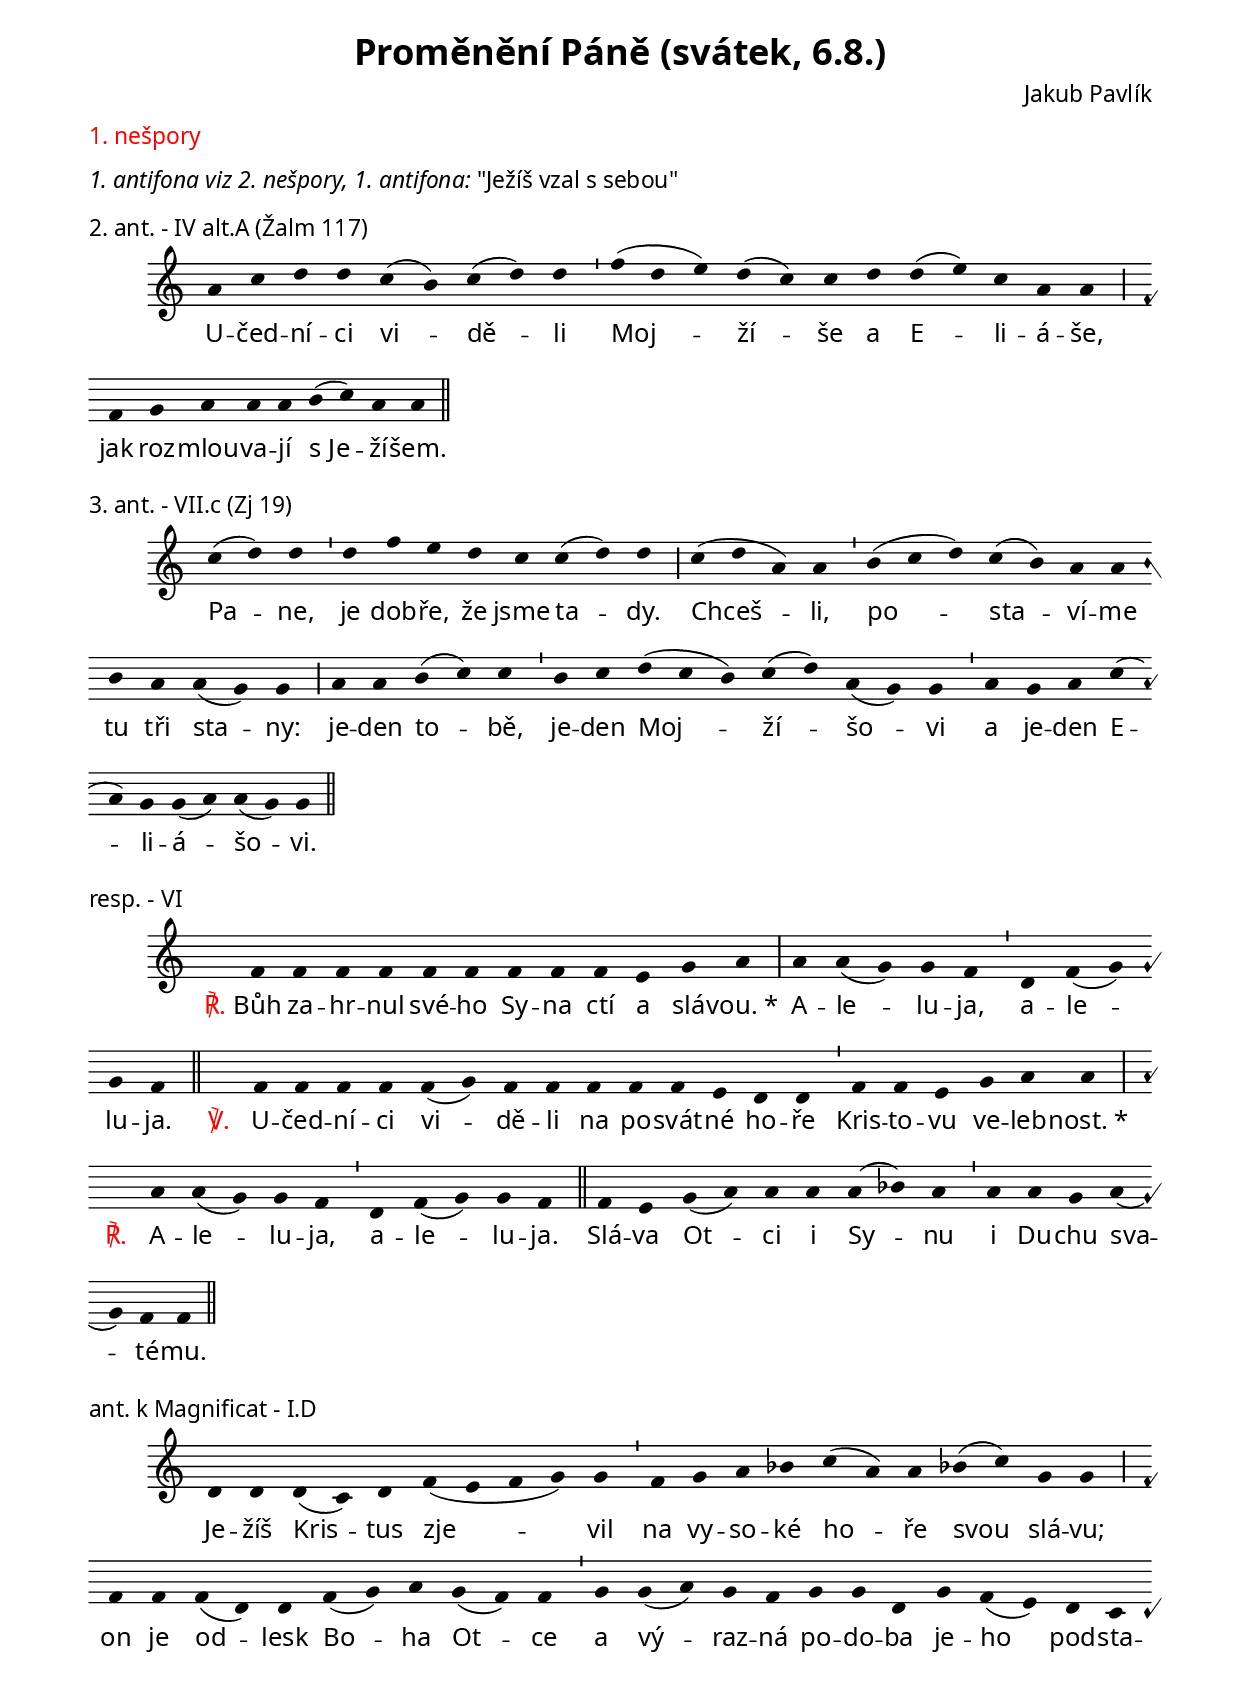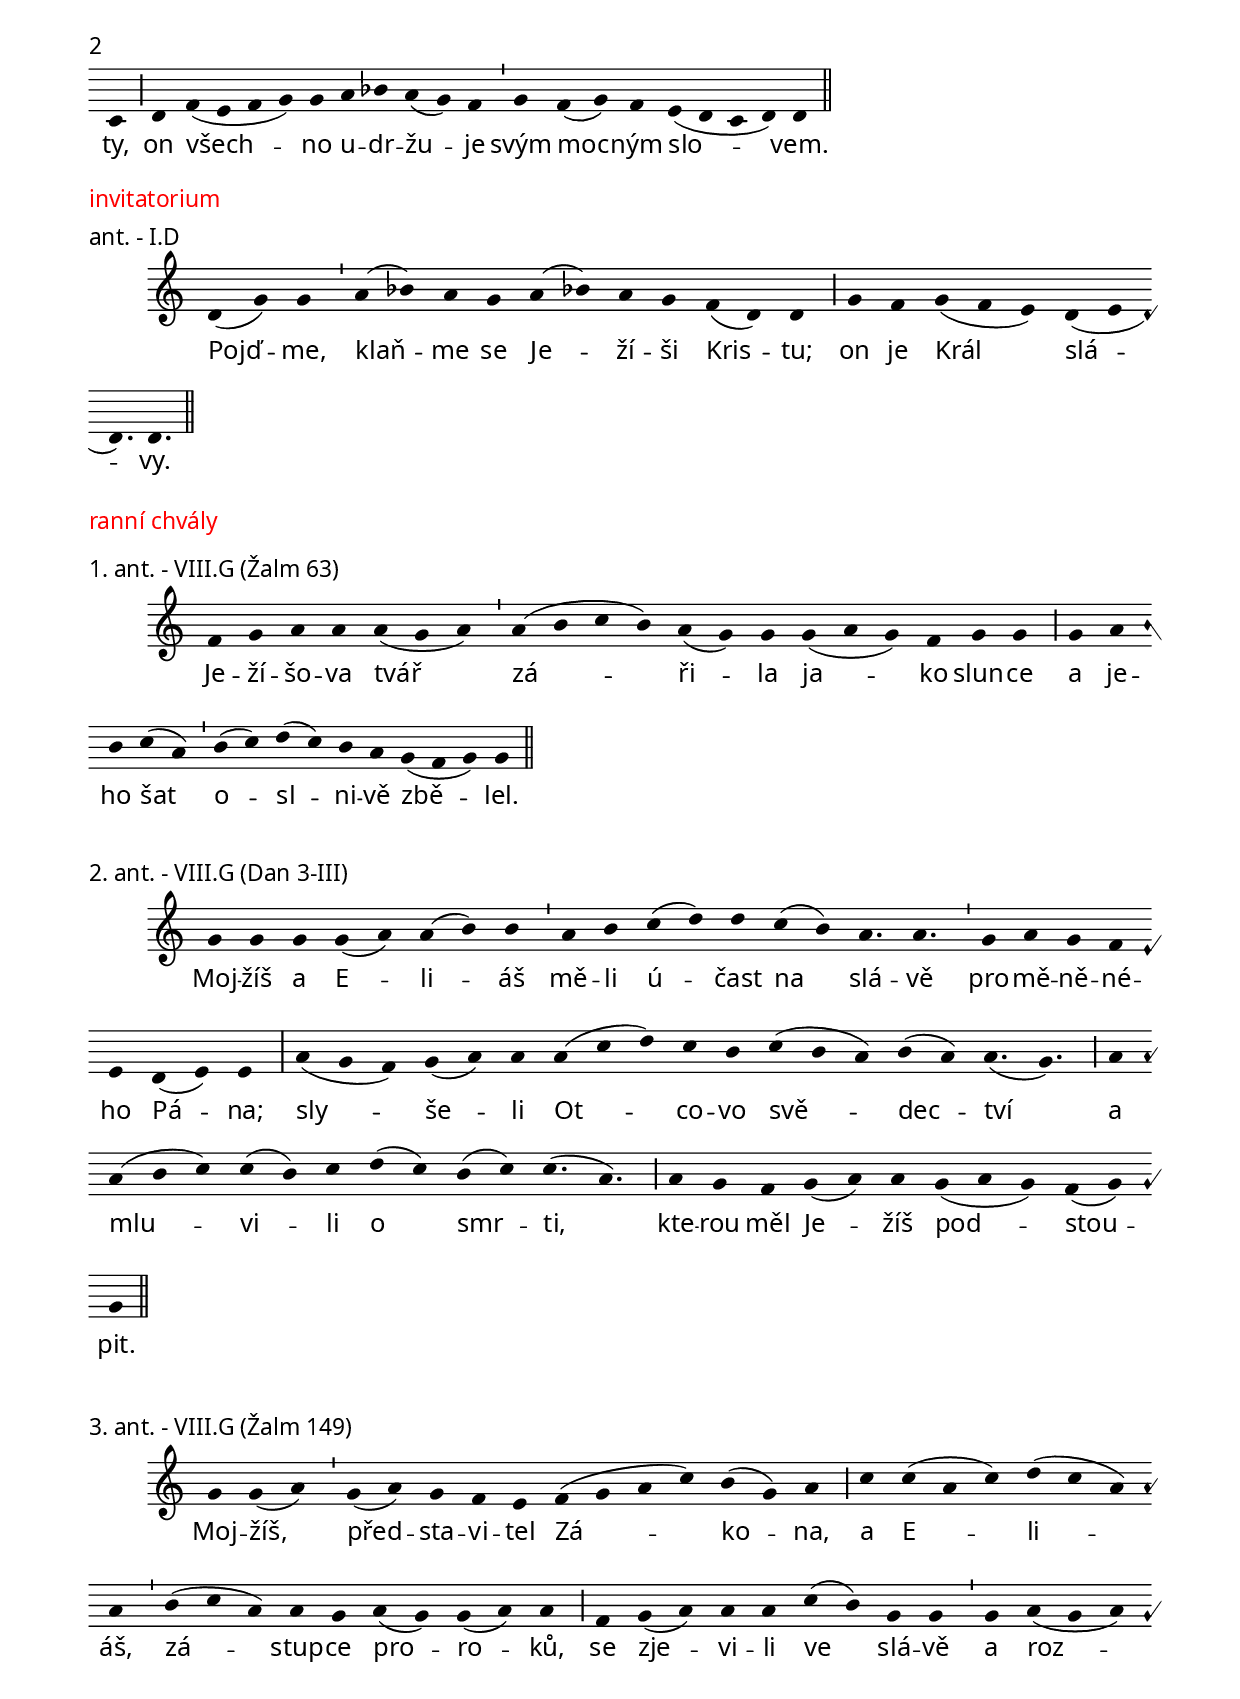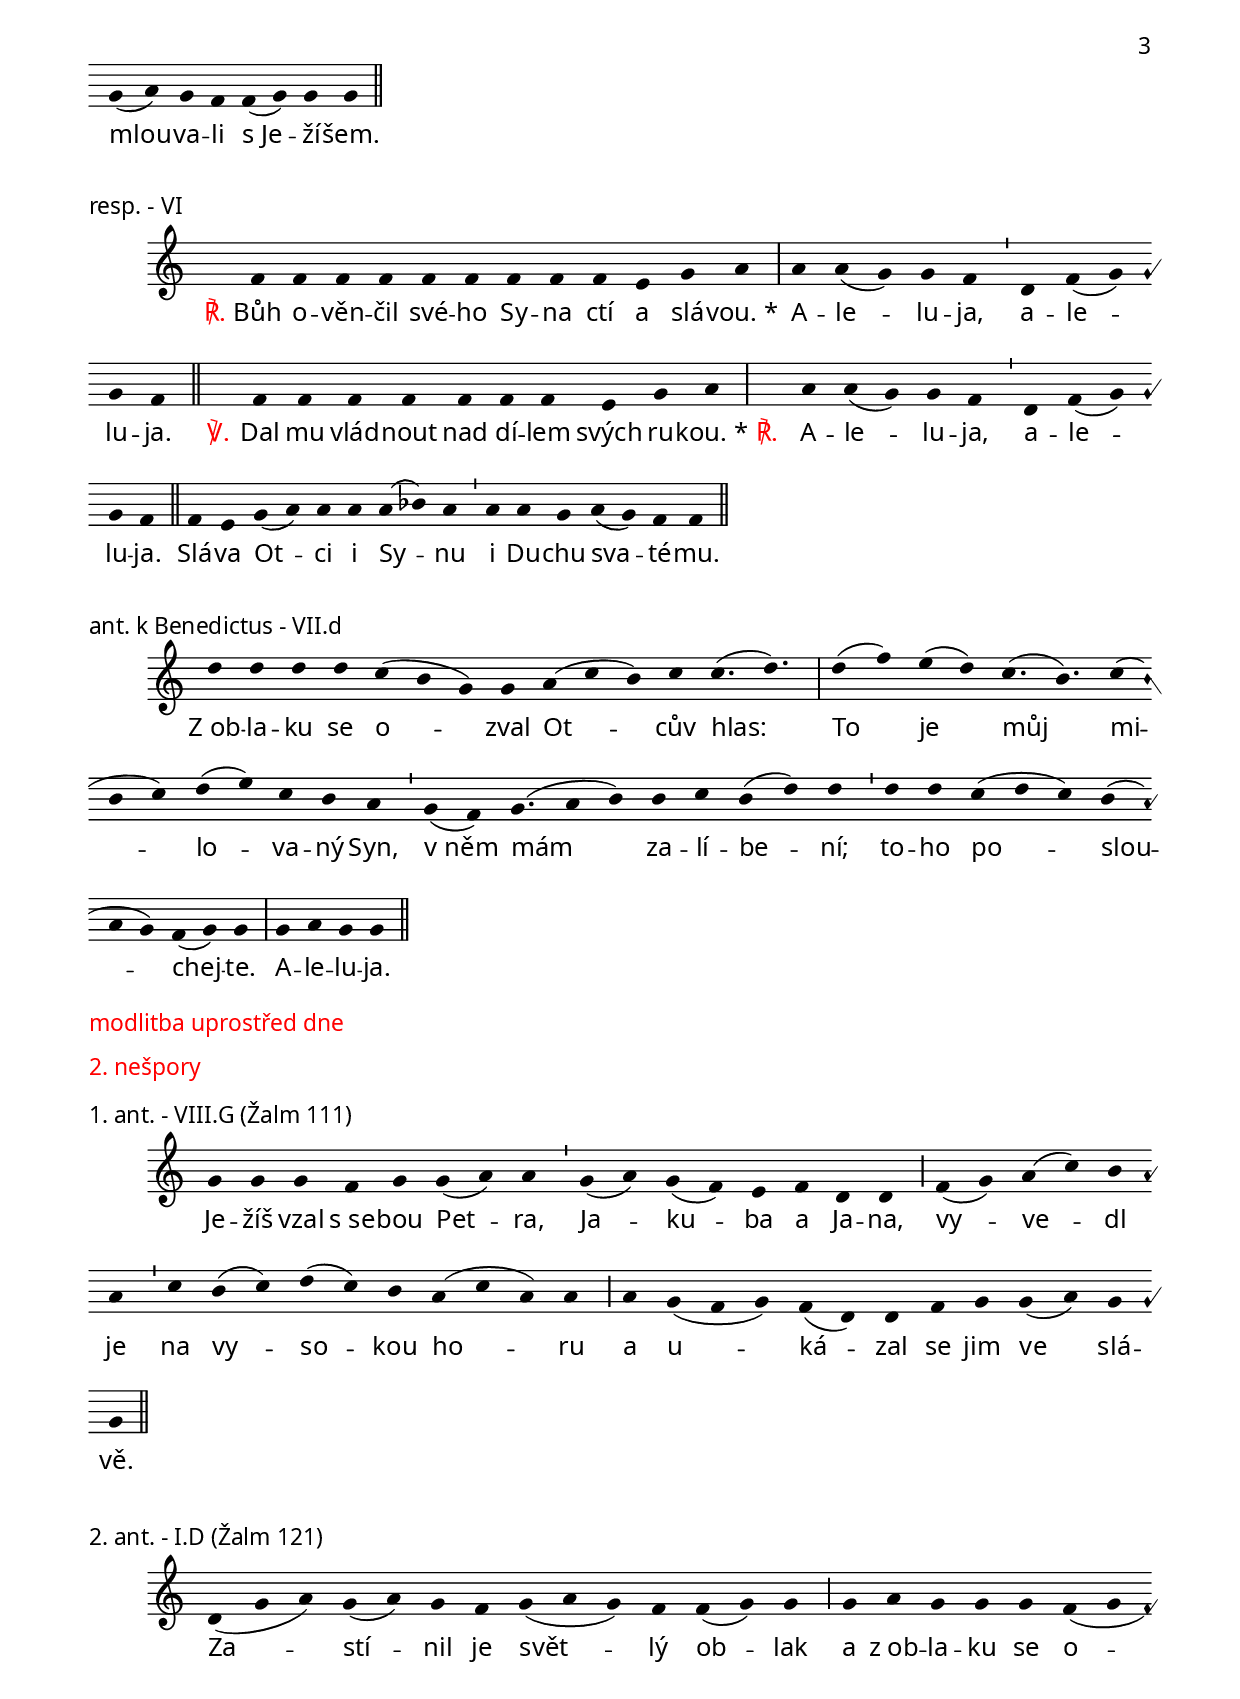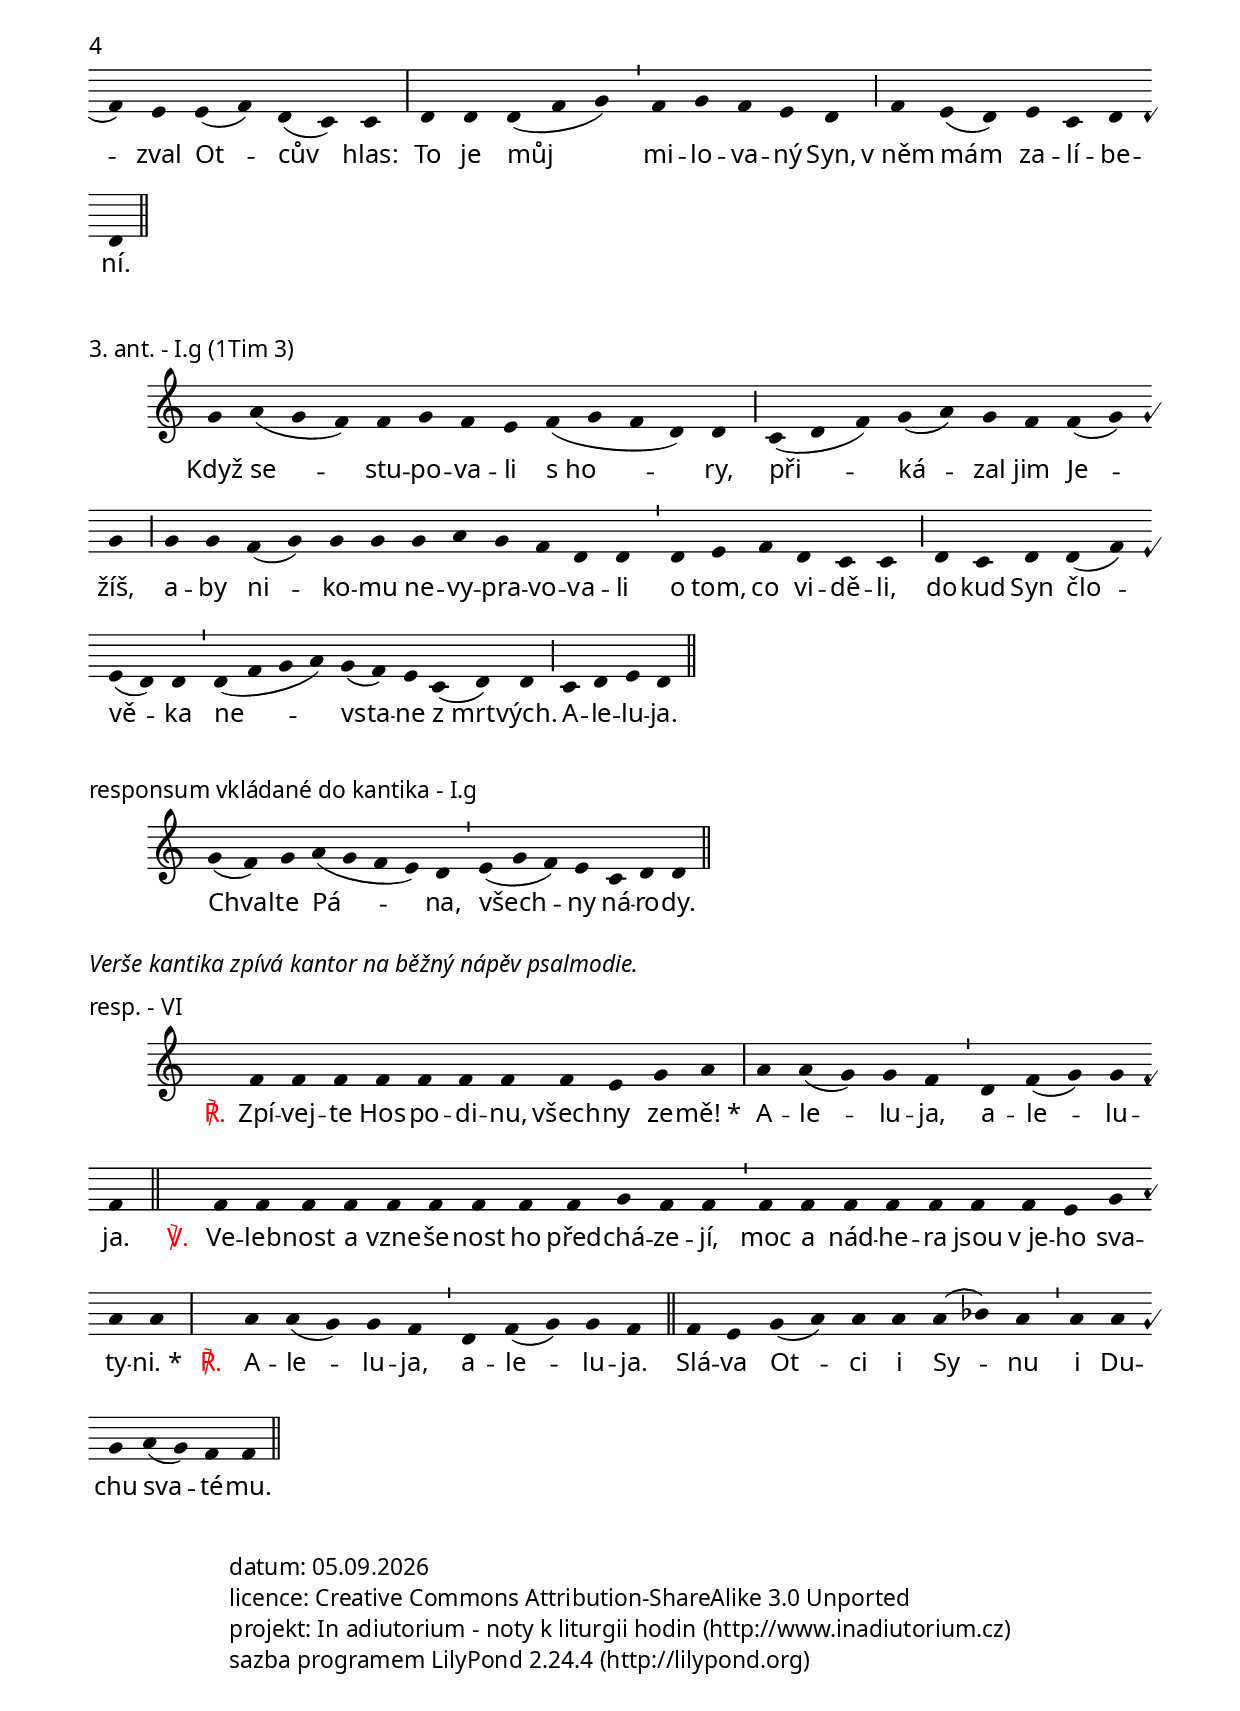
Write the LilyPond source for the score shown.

\version "2.15.37"

\header {
  title = "Proměnění Páně (svátek, 6.8.)"
  composer = "Jakub Pavlík"
}

\include "../spolecne.ly"
\include "../dilyresponsorii.ly"

\markup {\nadpisHodinka {"1. nešpory"}}

\markup\italic{1. antifona viz 2. nešpory, 1. antifona: \upright{"\"Ježíš vzal s sebou\""}}

\score {
  \relative c'' {
    \choralniRezim
    a c d d c( b) c( d) d \barMin
    f( d e) d( c) c d d( e) c a a \barMaior
    f g a a a b( c) a a \barFinalis
  }
  \addlyrics {
    U -- čed -- ní -- ci vi -- dě -- li 
    Moj -- ží -- še a E -- li -- á -- še,
    jak roz -- mlou -- va -- jí s_Je -- ží -- šem.
  }
  \header {
    quid = "2. ant."
    modus = "IV alt"
    differentia = "A" 
    psalmus = "Žalm 117"
    id = ""
    piece = \markup {\sestavTitulek}
  }
}

\score {
  \relative c'' {
    \choralniRezim
    c4( d) d \barMin d f e d c c( d) d \barMaior
    c( d a) a \barMin b( c d) c( b) a a b a a( g) g \barMaior
    a a b( c) c \barMin b c d( c b) c( d) a( g) g \barMin
    a g a c( a) g g( a) a( g) g \barFinalis
  }
  \addlyrics {
    Pa -- ne, je dob -- ře, že jsme ta -- dy.
    Chceš -- li, po -- sta -- ví -- me tu tři sta -- ny:
    je -- den to -- bě,
    je -- den Moj -- ží -- šo -- vi
    a je -- den E -- li -- á -- šo -- vi.
  }
  \header {
    quid = "3. ant."
    modus = "VII"
    differentia = "c" 
    psalmus = "Zj 19"
    id = ""
    piece = \markup {\sestavTitulek}
  }
}

\score {
  \relative c' {
    \choralniRezim
    
    % R
    \neviditelna f
    f4 f f f f f f f f e g a \barMax
    \respVIalelujaResponsum \barFinalis
    % V
    \neviditelna f
    f4 f f f f( g) f f f f f e d d \barMin f f e g a a \barMax
    % R
    \neviditelna a
    \respVIalelujaResponsum \barFinalis
    % Slava
    \respVIalelujaDoxologie \barFinalis
  }
  \addlyrics {
    \Response Bůh za -- hr -- nul své -- ho Sy -- na ctí a slá -- vou._* \textRespAleluja
    \Verse U -- čed -- ní -- ci vi -- dě -- li na po -- svát -- né ho -- ře
    Kris -- to -- vu ve -- leb -- nost._*
    \Response \textRespAleluja
    \textRespDoxologie
  }
  \header {
    quid = "resp."
    modus = "VI"
    id = ""
    piece = \markup {\sestavTitulekResp}
  }
} 

\score {
  \relative c' {
    \choralniRezim
    d4 d d( c) d f( e f g) g \barMin f g a bes c( a) a bes( c) g g \barMaior
    f f f( d) d f( g) a g( f) f \barMin
    g g( a) g f g g d g f( e) d c c \barMaior
    d f( e f g) g a bes a( g) f \barMin g f( g) f e( d c d) d \barFinalis
  }
  \addlyrics {
    Je -- žíš Kris -- tus zje -- vil na vy -- so -- ké ho -- ře svou slá -- vu;
    on je od -- lesk Bo -- ha Ot -- ce
    a vý -- raz -- ná po -- do -- ba je -- ho pod -- sta -- ty,
    on všech -- no u -- dr -- žu -- je svým moc -- ným slo -- vem.
  }
  \header {
    quid = "ant. k Magnificat"
    modus = "I"
    differentia = "D" 
    psalmus = ""
    id = ""
    piece = \markup {\sestavTitulekBezZalmu}
  }
}

\markup {\nadpisHodinka {"invitatorium"}}

\score {
  \relative c' {
    \choralniRezim
    d4( g) g \barMin a( bes) a g a( bes) a g f( d) d \barMaior
    g f g( f e) d( e d4.) d \barFinalis
  }
  \addlyrics {
    Pojď -- me, klaň -- me se Je -- ží -- ši Kris -- tu;
    on je Král slá -- vy.
  }
  \header {
    quid = "ant."
    modus = "I"
    differentia = "D" 
    psalmus = ""
    id = ""
    fons = "melodie z invitatoria slavnosti Krista Krále; text upraven"
    piece = \markup {\sestavTitulekBezZalmu}
  }
}

\markup {\nadpisHodinka {"ranní chvály"}}

\score {
  \relative c' {
    \choralniRezim
    f4 g a a a( g a) \barMin a( b c b) a( g) g g( a g) f g g \barMaior
    g a b c( a) \barMin b( c) d( c) b a g( f g) g \barFinalis
  }
  \addlyrics {
    Je -- ží -- šo -- va tvář zá -- ři -- la ja -- ko slun -- ce
    a je -- ho šat o -- sl -- ni -- vě zbě -- lel.
  }
  \header {
    quid = "1. ant."
    modus = "VIII"
    differentia = "G" 
    psalmus = "Žalm 63"
    id = ""
    piece = \markup {\sestavTitulek}
  }
}

\score {
  \relative c'' {
    \choralniRezim
    g4 g g g( a) a( b) b \barMin 
    a b c( d) d c( b) a4. a \barMin g4 a g f e d( e) e \barMax
    a( g f) g( a) a a( c d) c b c( b a) b( a) a4.( g) \barMaior
    a4 a( b c) c( b) c d( c) b( c) c4.( a) \barMaior
    a4 g f g( a) a g( a g) f( g) g \barFinalis
  }
  \addlyrics {
    Moj -- žíš a E -- li -- áš 
    mě -- li ú -- čast na slá -- vě 
    pro -- mě -- ně -- né -- ho Pá -- na;
    sly -- še -- li Ot -- co -- vo svě -- dec -- tví
    a mlu -- vi -- li o smr -- ti,
    kte -- rou měl Je -- žíš pod -- stou -- pit.
  }
  \header {
    quid = "2. ant."
    modus = "VIII"
    differentia = "G" 
    psalmus = "Dan 3-III"
    id = ""
    piece = \markup {\sestavTitulek}
  }
}

\score {
  \relative c'' {
    \choralniRezim
    g4 g( a) \barMin g( a) g f e f( g a c) b( g) a \barMaior
    c c( a c) d( c a) a \barMin b( c a) a g a( g) g( a) a \barMaior
    f g( a) a a c( b) g g \barMin
    g a( g a) g( a) g f f( g) g g \barFinalis
  }
  \addlyrics {
    Moj -- žíš, před -- sta -- vi -- tel Zá -- ko -- na,
    a E -- li -- áš, zá -- stup -- ce pro -- ro -- ků,
    se zje -- vi -- li ve slá -- vě
    a roz -- mlou -- va -- li s_Je -- ží -- šem.
  }
  \header {
    quid = "3. ant."
    modus = "VIII"
    differentia = "G" 
    psalmus = "Žalm 149"
    id = ""
    piece = \markup {\sestavTitulek}
  }
}

\score {
  \relative c' {
    \choralniRezim
    
    % R
    \neviditelna f
    f4 f f f f f f f f e g a \barMax
    \respVIalelujaResponsum \barFinalis
    % V
    \neviditelna f
    f4 f f f f f f e g a \barMax
    % R
    \neviditelna a
    \respVIalelujaResponsum \barFinalis
    % Slava
    \respVIalelujaDoxologie \barFinalis
  }
  \addlyrics {
    \Response Bůh o -- věn -- čil své -- ho Sy -- na ctí a slá -- vou._* \textRespAleluja
    \Verse Dal mu vlád -- nout nad dí -- lem svých ru -- kou._*
    \Response \textRespAleluja
    \textRespDoxologie
  }
  \header {
    quid = "resp."
    modus = "VI"
    id = ""
    piece = \markup {\sestavTitulekResp}
  }
} 

\score {
  \relative c'' {
    \choralniRezim
    d4 d d d c( b g) g a( c b) c c4.( d) \barMax
    d4( f) e( d) c4.( b) c4( b c) d( e) c b a \barMin
    g4( f) g4.( a4 b) b c b( d) d \barMin
    d d c( d c) b( a g) f( g) g \barMax
    g a g g \barFinalis
  }
  \addlyrics {
    Z_ob -- la -- ku se o -- zval Ot -- cův hlas:
    To je můj mi -- lo -- va -- ný Syn,
    v_něm mám za -- lí -- be -- ní;
    to -- ho po -- slou -- chej -- te.
    A -- le -- lu -- ja.
  }
  \header {
    quid = "ant. k Benedictus"
    modus = "VII"
    differentia = "d" 
    psalmus = ""
    fons = "Křtu Páně, 2. nešp., 1. ant."
    piece = \markup {\sestavTitulekBezZalmu}
  }
}

\markup {\nadpisHodinka {"modlitba uprostřed dne"}}

\score {
  \relative c' {
    \choralniRezim
    
  }
  \addlyrics {
    Je -- žíš se u -- ká -- zal ve slá -- vě
    me -- zi Moj -- ží -- šem a E -- li -- á -- šem,
    a -- by měl svě -- dec -- tví Zá -- ko -- na a pro -- ro -- ků.
  }
  \header {
    quid = "ant. dopoledne"
    modus = ""
    differentia = "" 
    psalmus = ""
    id = ""
    piece = \markup {\sestavTitulekBezZalmu}
  }
}

\score {
  \relative c' {
    \choralniRezim
    
  }
  \addlyrics {
    Náš spa -- si -- tel Je -- žíš Kris -- tus
    nám v_e -- van -- ge -- li -- u při -- ne -- sl svět -- lo ne -- po -- mí -- je -- jí -- cí -- ho ži -- vo -- ta.
  }
  \header {
    quid = "ant. v poledne"
    modus = ""
    differentia = "" 
    psalmus = ""
    id = ""
    piece = \markup {\sestavTitulekBezZalmu}
  }
}

\score {
  \relative c' {
    \choralniRezim
    
  }
  \addlyrics {
    Když u -- čed -- ní -- ci u -- sly -- še -- li hlas z_ob -- la -- ku,
    pad -- li na tvář k_ze -- mi
    a vel -- mi se bá -- li.
  }
  \header {
    quid = "ant. odpoledne"
    modus = ""
    differentia = "" 
    psalmus = ""
    id = ""
    piece = \markup {\sestavTitulekBezZalmu}
  }
}

\markup {\nadpisHodinka {"2. nešpory"}}

\score {
  \relative c'' {
    \choralniRezim
    g4 g g f g g( a) a \barMin g( a) g( f) e f d d \barMaior
    f( g) a( c) b a \barMin c b( c) d( c) b a( c a) a \barMaior
    a g( f g) f( d) d f g g( a) g g \barFinalis
  }
  \addlyrics {
    Je -- žíš vzal s_se -- bou Pet -- ra, Ja -- ku -- ba a Ja -- na,
    vy -- ve -- dl je na vy -- so -- kou ho -- ru
    a u -- ká -- zal se jim ve slá -- vě.
  }
  \header {
    quid = "1. ant."
    modus = "VIII"
    differentia = "G" 
    psalmus = "Žalm 111"
    id = ""
    piece = \markup {\sestavTitulek}
  }
}

\score {
  \relative c' {
    \choralniRezim
    d4( g a) g( a) g f g( a g) f f( g) g \barMaior
    g a g g g f( g f) e e( f) d( c) c \barMax
    d d d( f g) \barMin f g f e d \barMaior
    f e( d) e c d d \barFinalis
  }
  \addlyrics {
    Za -- stí -- nil je svět -- lý ob -- lak
    a z_ob -- la -- ku se o -- zval Ot -- cův hlas:
    To je můj mi -- lo -- va -- ný Syn,
    v_něm mám za -- lí -- be -- ní.
  }
  \header {
    quid = "2. ant."
    modus = "I"
    differentia = "D" 
    psalmus = "Žalm 121"
    id = ""
    piece = \markup {\sestavTitulek}
  }
}

\score {
  \relative c'' {
    \choralniRezim
    g4 a( g f) f g f e f( g f d) d \barMaior
    c( d f) g( a) g f f( g) g \barMaior
    g g f( g) g g g a g f d d \barMin d e f d c c \barMaior
    d c d d( f) e( d) d \barMin d( f g a) g( f) e c( d) d \barMaior
    c d e d \barFinalis
  }
  \addlyrics {
    Když se -- stu -- po -- va -- li s_ho -- ry,
    při -- ká -- zal jim Je -- žíš,
    a -- by ni -- ko -- mu ne -- vy -- pra -- vo -- va -- li o tom, co vi -- dě -- li,
    do -- kud Syn člo -- vě -- ka ne -- vsta -- ne z_mrt -- vých.
    A -- le -- lu -- ja.
  }
  \header {
    quid = "3. ant."
    modus = "I"
    differentia = "g" 
    psalmus = "1Tim 3"
    id = ""
    piece = \markup {\sestavTitulek}
  }
}

\score {
  \relative c'' {
    \choralniRezim
    g4( f) g a( g f e) d \barMin
    e( g f) e c d d \barFinalis
  }
  \addlyrics {
    Chval -- te Pá -- na,
    všech -- ny ná -- ro -- dy.
  }
  \header {
    quid = "responsum vkládané do kantika"
    modus = "I"
    differentia = "g" 
    psalmus = ""
    id = ""
    piece = \markup {\sestavTitulekBezZalmu}
  }
}

\markup\italic{Verše kantika zpívá kantor na běžný nápěv psalmodie.}

\score {
  \relative c' {
    \choralniRezim
    
    % R
    \neviditelna f
    f4 f f f f f f f e g a \barMax
    \respVIalelujaResponsum \barFinalis
    % V
    \neviditelna f
    f4 f f f f f f f f g f f \barMin
    f f f f f f f e g a a \barMax
    % R
    \neviditelna a
    \respVIalelujaResponsum \barFinalis
    % Slava
    \respVIalelujaDoxologie \barFinalis
  }
  \addlyrics {
    \Response Zpí -- vej -- te Hos -- po -- di -- nu, všech -- ny ze -- mě!_* \textRespAleluja
    \Verse Ve -- leb -- nost a vzne -- še -- nost ho před -- chá -- ze -- jí,
    moc a nád -- he -- ra jsou v_je -- ho sva -- ty -- ni._*
    \Response \textRespAleluja
    \textRespDoxologie
  }
  \header {
    quid = "resp."
    modus = "VI"
    id = ""
    piece = \markup {\sestavTitulekResp}
  }
} 

\score {
  \relative c' {
    \choralniRezim
    
  }
  \addlyrics {
    Když u -- čed -- ní -- ci u -- sly -- še -- li hlas z_ob -- la -- ku,
    pad -- li tvá -- ří k_ze -- mi
    a vel -- mi se bá -- li.
    Je -- žíš při -- stou -- pil, do -- tkl se jich a ře -- kl jim:
    Vstaň -- te, ne -- boj -- te se!
    A -- le -- lu -- ja.
  }
  \header {
    quid = "ant. k Magnificat"
    modus = ""
    differentia = "" 
    psalmus = ""
    id = ""
    piece = \markup {\sestavTitulekBezZalmu}
  }
}